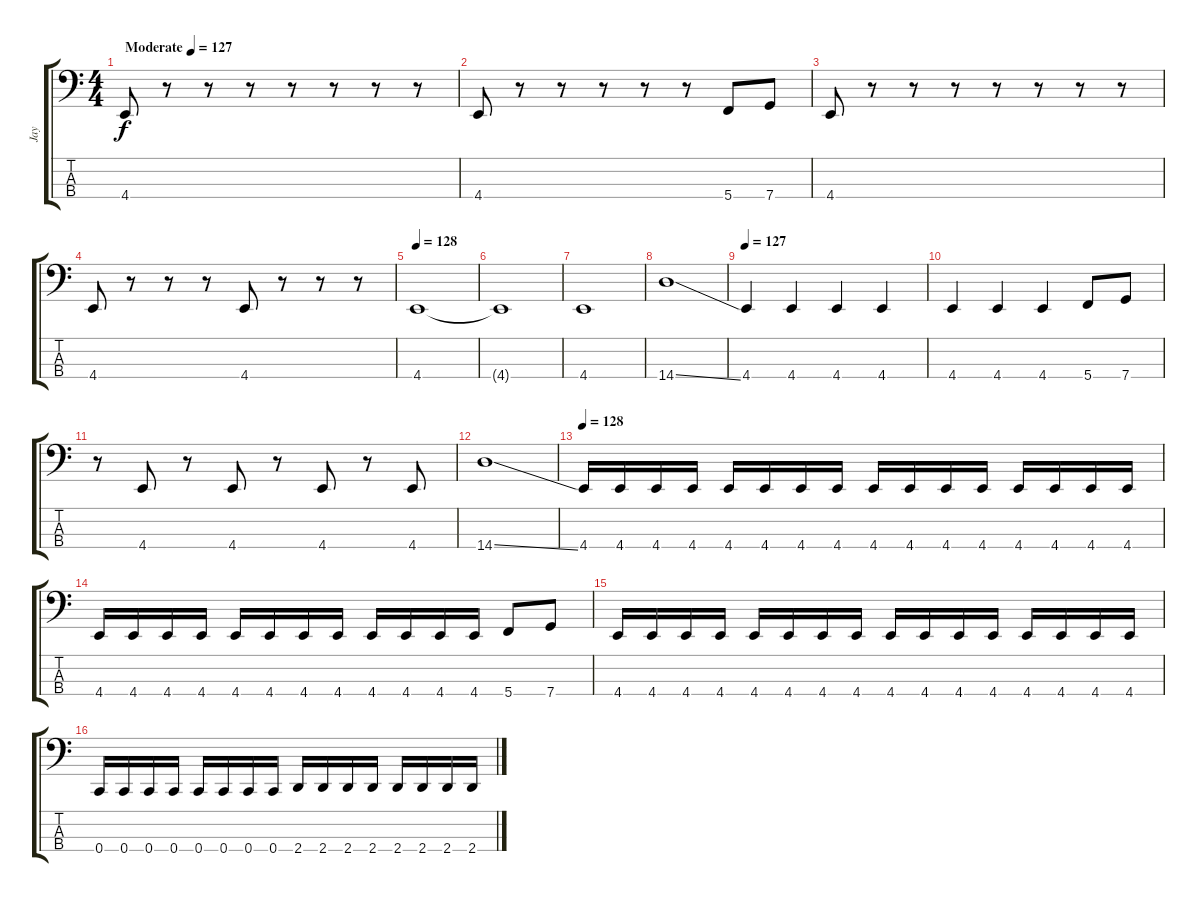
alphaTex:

\track ("Jay" "Jay") {instrument electricbasspick}
\staff {score tabs}
\tuning (F2 C2 G1 C1) {hide}
\ts (4 4)
\tempo (127 "Moderate")
\clef f4
\ks c
4.4.8{dy f instrument electricbasspick} r.8 r.8 r.8 r.8 r.8 r.8 r.8 |
4.4.8 r.8 r.8 r.8 r.8 r.8 5.4.8 7.4.8 |
4.4.8 r.8 r.8 r.8 r.8 r.8 r.8 r.8 |
4.4.8 r.8 r.8 r.8 4.4.8 r.8 r.8 r.8 |
\tempo 128
4.4.1 |
4.4{t}.1 |
4.4.1 |
14.4{ss}.1 |
\tempo 127
4.4.4 4.4.4 4.4.4 4.4.4 |
4.4.4 4.4.4 4.4.4 5.4.8 7.4.8 |
r.8 4.4.8 r.8 4.4.8 r.8 4.4.8 r.8 4.4.8 |
14.4{ss}.1 |
\tempo 128
4.4.16 4.4.16 4.4.16 4.4.16 4.4.16 4.4.16 4.4.16 4.4.16 4.4.16 4.4.16 4.4.16 4.4.16 4.4.16 4.4.16 4.4.16 4.4.16 |
4.4.16 4.4.16 4.4.16 4.4.16 4.4.16 4.4.16 4.4.16 4.4.16 4.4.16 4.4.16 4.4.16 4.4.16 5.4.8 7.4.8 |
4.4.16 4.4.16 4.4.16 4.4.16 4.4.16 4.4.16 4.4.16 4.4.16 4.4.16 4.4.16 4.4.16 4.4.16 4.4.16 4.4.16 4.4.16 4.4.16 |
0.4.16 0.4.16 0.4.16 0.4.16 0.4.16 0.4.16 0.4.16 0.4.16 2.4.16 2.4.16 2.4.16 2.4.16 2.4.16 2.4.16 2.4.16 2.4.16
